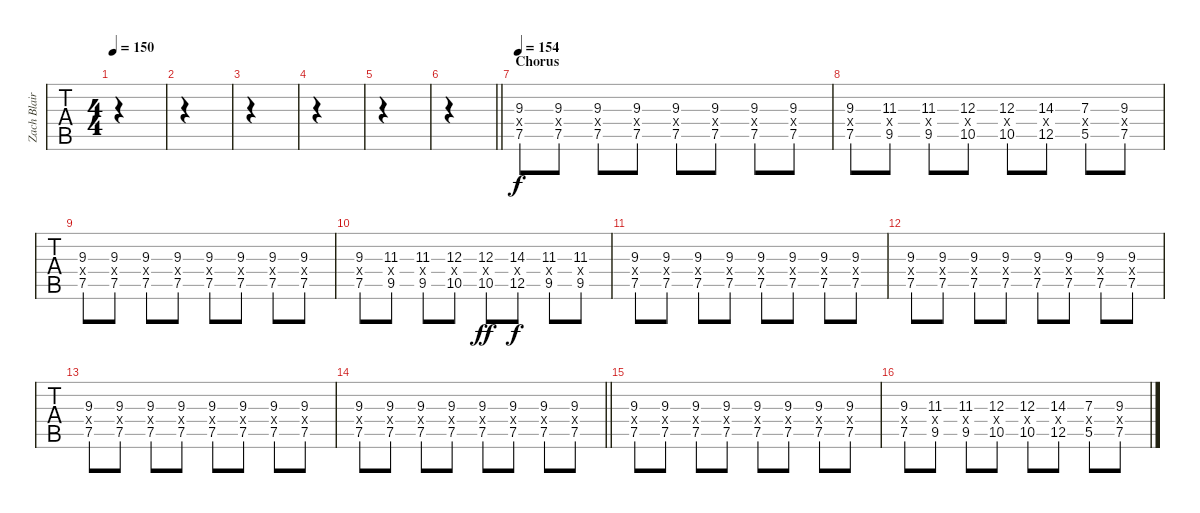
\track ("Zach Blair - Guitar Two" "Zach Blair") {instrument distortionguitar}
\staff {tabs}
\tuning (Eb4 Bb3 Gb3 Db3 Ab2 Eb2) {hide}
\ts (4 4)
\tempo 150
\clef g2
\ks db
|
|
|
|
|
\barLineRight lightlight
|
\section ("" "Chorus")
\tempo 154
(9.3 7.4{x} 7.5).8{volume 5 balance 0} (9.3 7.4{x} 7.5).8 (9.3 7.4{x} 7.5).8 (9.3 7.4{x} 7.5).8 (9.3 7.4{x} 7.5).8 (9.3 7.4{x} 7.5).8 (9.3 7.4{x} 7.5).8 (9.3 7.4{x} 7.5).8 |
(9.3 7.4{x} 7.5).8 (11.3 9.4{x} 9.5).8 (11.3 9.4{x} 9.5).8 (12.3 10.4{x} 10.5).8 (12.3 10.4{x} 10.5).8 (14.3 12.4{x} 12.5).8 (7.3 5.4{x} 5.5).8 (9.3 7.4{x} 7.5).8 |
(9.3 7.4{x} 7.5).8 (9.3 7.4{x} 7.5).8 (9.3 7.4{x} 7.5).8 (9.3 7.4{x} 7.5).8 (9.3 7.4{x} 7.5).8 (9.3 7.4{x} 7.5).8 (9.3 7.4{x} 7.5).8 (9.3 7.4{x} 7.5).8 |
(9.3 7.4{x} 7.5).8 (11.3 7.4{x} 9.5).8 (11.3 10.4{x} 9.5).8 (12.3 9.4{x} 10.5).8 (12.3 9.4{x} 10.5).8{dy ff} (14.3 12.4{x} 12.5).8{dy f} (11.3 9.4{x} 9.5).8 (11.3 9.4{x} 9.5).8 |
(9.3 7.4{x} 7.5).8 (9.3 7.4{x} 7.5).8 (9.3 7.4{x} 7.5).8 (9.3 7.4{x} 7.5).8 (9.3 7.4{x} 7.5).8 (9.3 7.4{x} 7.5).8 (9.3 7.4{x} 7.5).8 (9.3 7.4{x} 7.5).8 |
(9.3 7.4{x} 7.5).8 (9.3 7.4{x} 7.5).8 (9.3 7.4{x} 7.5).8 (9.3 7.4{x} 7.5).8 (9.3 7.4{x} 7.5).8 (9.3 7.4{x} 7.5).8 (9.3 7.4{x} 7.5).8 (9.3 7.4{x} 7.5).8 |
(9.3 7.4{x} 7.5).8 (9.3 7.4{x} 7.5).8 (9.3 7.4{x} 7.5).8 (9.3 7.4{x} 7.5).8 (9.3 7.4{x} 7.5).8 (9.3 7.4{x} 7.5).8 (9.3 7.4{x} 7.5).8 (9.3 7.4{x} 7.5).8 |
\barLineRight lightlight
(9.3 7.4{x} 7.5).8 (9.3 7.4{x} 7.5).8 (9.3 7.4{x} 7.5).8 (9.3 7.4{x} 7.5).8 (9.3 7.4{x} 7.5).8 (9.3 7.4{x} 7.5).8 (9.3 7.4{x} 7.5).8 (9.3 7.4{x} 7.5).8 |
(9.3 7.4{x} 7.5).8 (9.3 7.4{x} 7.5).8 (9.3 7.4{x} 7.5).8 (9.3 7.4{x} 7.5).8 (9.3 7.4{x} 7.5).8 (9.3 7.4{x} 7.5).8 (9.3 7.4{x} 7.5).8 (9.3 7.4{x} 7.5).8 |
(9.3 7.4{x} 7.5).8 (11.3 9.4{x} 9.5).8 (11.3 9.4{x} 9.5).8 (12.3 10.4{x} 10.5).8 (12.3 10.4{x} 10.5).8 (14.3 12.4{x} 12.5).8 (7.3 5.4{x} 5.5).8 (9.3 7.4{x} 7.5).8
